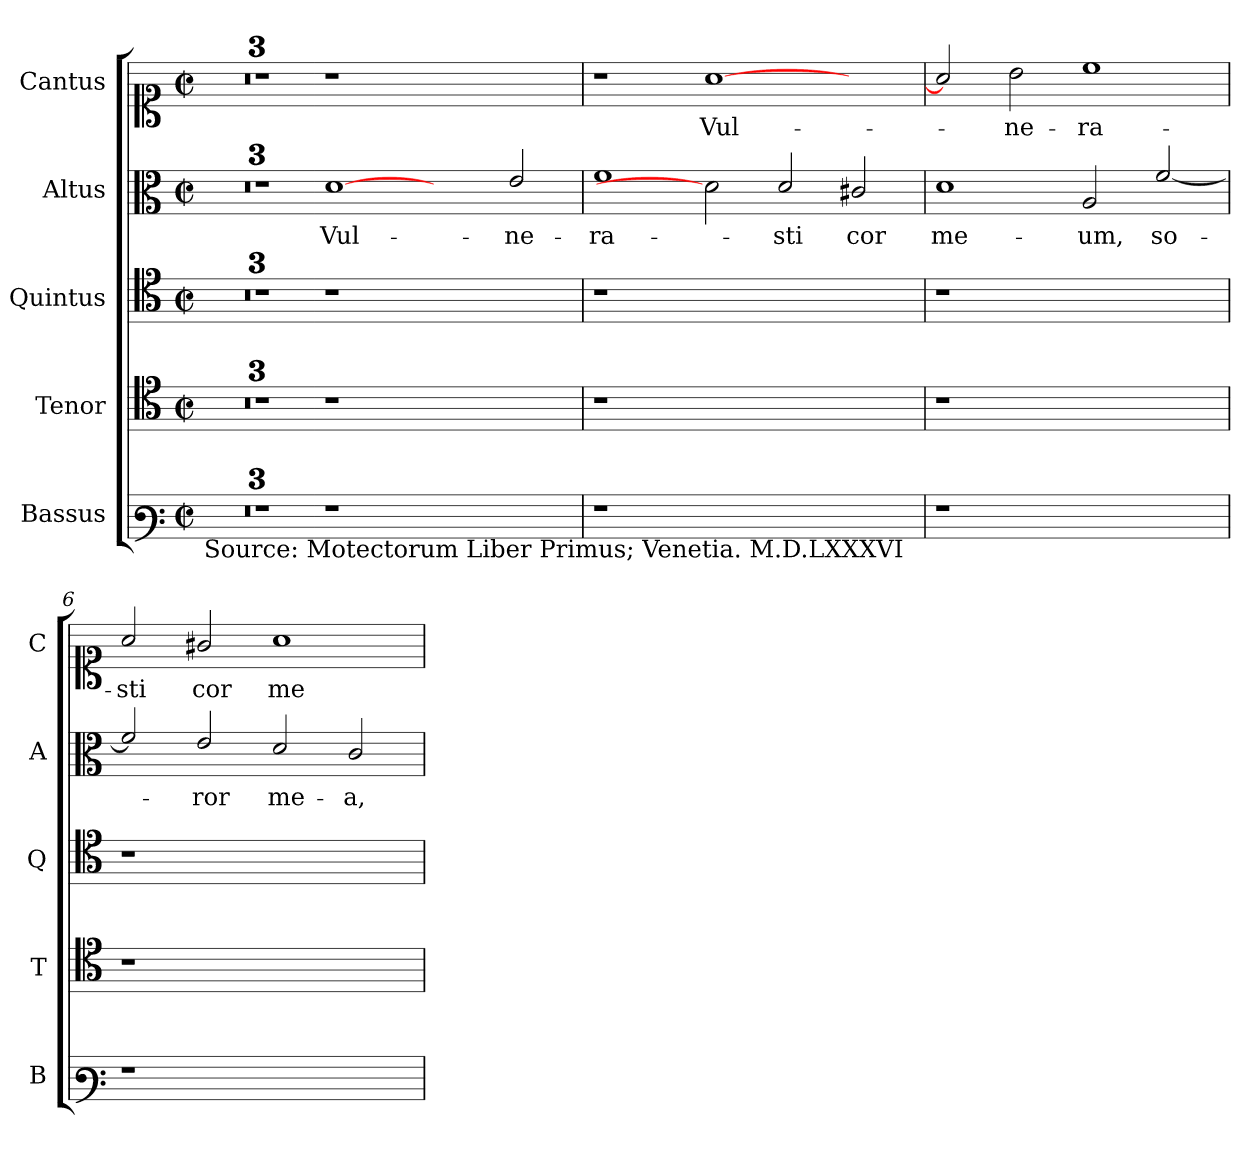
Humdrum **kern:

**kern	**kern	**kern	**kern	**text	**kern	**text
*part5	*part4	*part3	*part2	*part2	*part1	*part1
*staff5	*staff4	*staff3	*staff2	*staff2	*staff1	*staff1
*I"Bassus	*I"Tenor	*I"Quintus	*I"Altus	*	*I"Cantus	*
*I'B	*I'T	*I'Q	*I'A	*	*I'C	*
*clefF3	*clefC4	*clefC4	*clefC3	*	*clefC1	*
*k[]	*k[]	*k[]	*k[]	*	*k[]	*
*C:	*C:	*C:	*C:	*	*C:	*
*M2/2	*M2/2	*M2/2	*M2/2	*	*M2/2	*
*met(c|)	*met(c|)	*met(c|)	*met(c|)	*	*met(c|)	*
=1	=1	=1	=1	=1	=1	=1
!LO:TX:b:t=Source&colon; Motectorum Liber Primus; Venetia. M.D.LXXXVI	!	!	!	!	!	!
1ryy	1ryy	1ryy	1ryy	.	1ryy	.
=2	=2	=2	=2	=2	=2	=2
1ryy	1ryy	1ryy	1ryy	.	1ryy	.
=3	=3	=3	=3	=3	=3	=3
*clefF4	*clefGv2	*clefGv2	*clefG2	*	*clefG2	*
1ryy	1ryy	1ryy	1ryy	.	1ryy	.
=3X1-	=3X1-	=3X1-	=3X1-	=3X1-	=3X1-	=3X1-
!	!	!	!	!LO:LY:b	!	!
1r	1r	1r	[1d	Vul-	1r	.
1ryy	1ryy	1ryy	2ryy	.	1ryy	.
!	!	!	!	!LO:LY:b	!	!
.	.	.	2e/	-ne-	.	.
=4	=4	=4	=4	=4	=4	=4
!	!	!	!	!LO:LY:b	!	!
1r	1r	1r	1f	-ra-	1r	.
!	!	!	!	!	!	!LO:LY:b
1.ryy	1.ryy	1.ryy	2d]	.	[1a	Vul-
!	!	!	!	!LO:LY:b	!	!
.	.	.	2d/	-sti	.	.
!	!	!	!	!LO:LY:b	!	!
.	.	.	2c#X/	cor	2ryy	.
=5	=5	=5	=5	=5	=5	=5
!	!	!	!	!LO:LY:b	!	!
1r	1r	1r	1d	me-	2a/]	.
!	!	!	!	!	!	!LO:LY:b
.	.	.	.	.	2b\	-ne-
!	!	!	!	!LO:LY:b	!	!LO:LY:b
1ryy	1ryy	1ryy	2A/	-um,	1cc	-ra-
!	!	!	!	!LO:LY:b	!	!
.	.	.	[2f/	so-	.	.
=6	=6	=6	=6	=6	=6	=6
!	!	!	!	!	!	!LO:LY:b
1r	1r	1r	2f/]	.	2a/	-sti
!	!	!	!	!LO:LY:b	!	!LO:LY:b
.	.	.	2e/	-ror	2g#X/	cor
!	!	!	!	!LO:LY:b	!	!LO:LY:b
1ryy	1ryy	1ryy	2d/	me-	1a	me-
!	!	!	!	!LO:LY:b	!	!
.	.	.	2c/	-a,	.	.
=	=	=	=	=	=	=
*-	*-	*-	*-	*-	*-	*-
